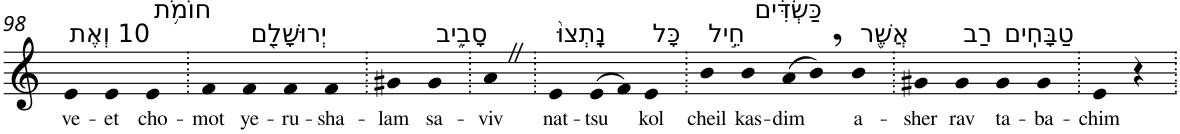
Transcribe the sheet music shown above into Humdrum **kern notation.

**kern	**text
*part1	*part1
*staff1	*staff1
*I"Piano	*
*I'Pno	*
!!LO:PB:g=z
*clefG2	*
*k[]	*
=98	=98
!LO:TX:a:t=10 וְאֶת	!
!	!LO:LY:b
4e	ve-
!	!LO:LY:b
4e	-et
!LO:TX:a:t=חוֹמֹ֥ת	!
!	!LO:LY:b
4e	cho-
=99.	=99.
!	!LO:LY:b
4f	-mot
!LO:TX:a:t=יְרוּשָׁלִַ֖ם	!
!	!LO:LY:b
4f	ye-
!	!LO:LY:b
4f	-ru-
!	!LO:LY:b
4f	-sha-
=100.	=100.
!	!LO:LY:b
4g#X	-lam
!LO:TX:a:t=סָבִ֑יב	!
!	!LO:LY:b
4g#	sa-
=101.	=101.
!	!LO:LY:b
4aZ	-viv
=102.	=102.
!LO:TX:a:t=נָֽתְצוּ֙	!
!	!LO:LY:b
4e	nat-
!	!LO:LY:b
(>8e	-tsu
8f)	.
!LO:TX:a:t=כָּל	!
!	!LO:LY:b
4e	kol
=103.	=103.
!LO:TX:a:t=חֵ֣יל	!
!	!LO:LY:b
4b	cheil
!LO:TX:a:t=כַּשְׂדִּ֔ים	!
!	!LO:LY:b
4b	kas-
!	!LO:LY:b
(>8a	-dim
8b,)	.
!LO:TX:a:t=אֲשֶׁ֖ר	!
!	!LO:LY:b
4b	a-
=104.	=104.
!	!LO:LY:b
4g#X	-sher
!LO:TX:a:t=רַב	!
!	!LO:LY:b
4g#	rav
!LO:TX:a:t=טַבָּחִֽים	!
!	!LO:LY:b
4g#	ta-
!	!LO:LY:b
4g#	-ba-
=105.	=105.
!	!LO:LY:b
4e	-chim
4r	.
=.	=.
*-	*-
